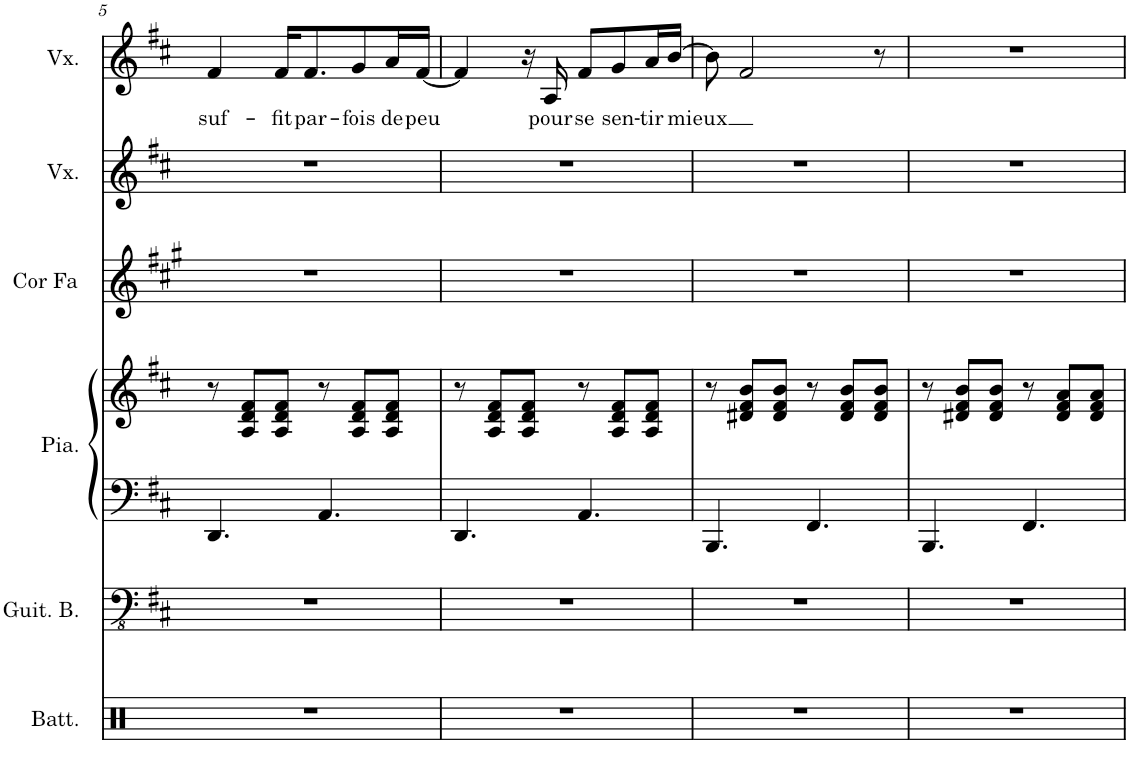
**kern	**kern	**kern	**kern	**kern	**kern	**kern	**text
*part6	*part5	*part4	*part4	*part3	*part2	*part1	*part1
*staff7	*staff6	*staff5	*staff4	*staff3	*staff2	*staff1	*staff1
*I"Batterie	*I"Guitare basse	*I"Piano	*	*I"Cor en Fa	*I"Voix	*I"Voix	*
*I'Batt.	*I'Guit. B.	*I'Pia.	*	*I'Cor Fa	*I'Vx.	*I'Vx.	*
!!LO:PB:g=z
*clefX	*clefFv4	*clefF4	*clefG2	*clefG2	*clefG2	*clefG2	*
*	*	*	*	*Trd4c7	*	*	*
*k[]	*k[f#c#]	*k[f#c#]	*k[f#c#]	*k[f#c#g#]	*k[f#c#]	*k[f#c#]	*
*M6/8	*M6/8	*M6/8	*M6/8	*M6/8	*M6/8	*M6/8	*
=5	=5	=5	=5	=5	=5	=5	=5
!	!	!	!	!	!	!	!LO:LY:b
2.r	2.r	4.DD/	8r	2.r	2.r	4f#/	suf-
.	.	.	8A/ 8d/ 8f#/L	.	.	.	.
!	!	!	!	!	!	!	!LO:LY:b
.	.	.	8A/ 8d/ 8f#/J	.	.	16f#/KL	fit
!	!	!	!	!	!	!	!LO:LY:b
.	.	.	.	.	.	8.f#/	par-
.	.	4.AA/	8r	.	.	.	.
!	!	!	!	!	!	!	!LO:LY:b
.	.	.	8A/ 8d/ 8f#/L	.	.	8g/	-fois
!	!	!	!	!	!	!	!LO:LY:b
.	.	.	8A/ 8d/ 8f#/J	.	.	16a/L	de
!	!	!	!	!	!	!	!LO:LY:b
.	.	.	.	.	.	[16f#/JJ	peu
=6	=6	=6	=6	=6	=6	=6	=6
2.r	2.r	4.DD/	8r	2.r	2.r	4f#/]	.
.	.	.	8A/ 8d/ 8f#/L	.	.	.	.
.	.	.	8A/ 8d/ 8f#/J	.	.	16r	.
!	!	!	!	!	!	!	!LO:LY:b
.	.	.	.	.	.	16A/	pour
!	!	!	!	!	!	!	!LO:LY:b
.	.	4.AA/	8r	.	.	8f#/L	se
!	!	!	!	!	!	!	!LO:LY:b
.	.	.	8A/ 8d/ 8f#/L	.	.	8g/	sen-
!	!	!	!	!	!	!	!LO:LY:b
.	.	.	8A/ 8d/ 8f#/J	.	.	16a/L	-tir
!	!	!	!	!	!	!	!LO:LY:b
.	.	.	.	.	.	[16b/JJ	mieux
=7	=7	=7	=7	=7	=7	=7	=7
2.r	2.r	4.BBB/	8r	2.r	2.r	8b\]	.
.	.	.	8d#X/ 8f#/ 8b/L	.	.	2f#/	.
.	.	.	8d#/ 8f#/ 8b/J	.	.	.	.
.	.	4.FF#/	8r	.	.	.	.
.	.	.	8d#/ 8f#/ 8b/L	.	.	.	.
.	.	.	8d#/ 8f#/ 8b/J	.	.	8r	.
=8	=8	=8	=8	=8	=8	=8	=8
2.r	2.r	4.BBB/	8r	2.r	2.r	2.r	.
.	.	.	8d#X/ 8f#/ 8b/L	.	.	.	.
.	.	.	8d#/ 8f#/ 8b/J	.	.	.	.
.	.	4.FF#/	8r	.	.	.	.
.	.	.	8d#/ 8f#/ 8a/L	.	.	.	.
.	.	.	8d#/ 8f#/ 8a/J	.	.	.	.
=	=	=	=	=	=	=	=
*-	*-	*-	*-	*-	*-	*-	*-
